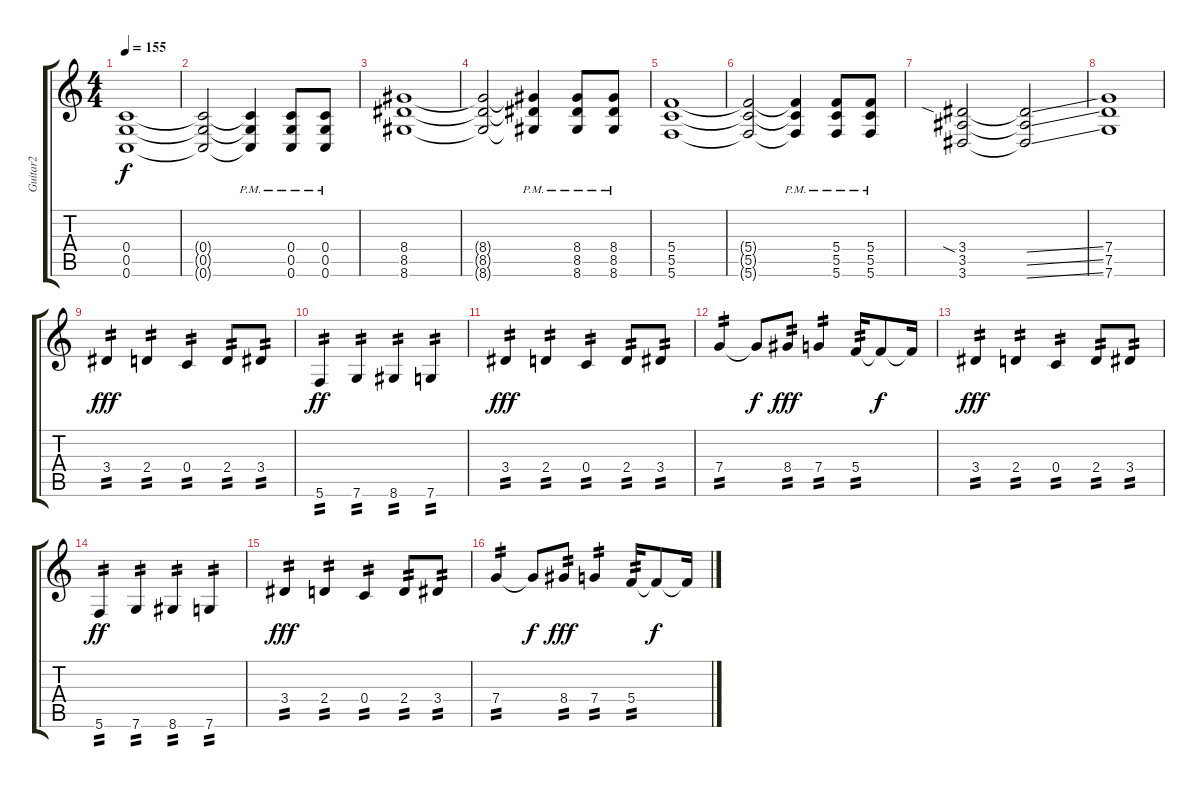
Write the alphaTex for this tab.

\track ("Guitar2" "Guitar2") {instrument distortionguitar}
\staff {score tabs}
\tuning (D4 A3 F3 C3 G2 C2) {hide}
\ts (4 4)
\tempo 155
\clef g2
\ks c
(0.4 0.5 0.6).1{dy f} |
(0.4{t} 0.5{t} 0.6{t}).2 (0.4{pm t} 0.5{pm t} 0.6{pm t}).4 (0.4{pm} 0.5{pm} 0.6{pm}).8 (0.4{pm} 0.5{pm} 0.6{pm}).8 |
(8.4 8.5 8.6).1 |
(8.4{t} 8.5{t} 8.6{t}).2 (8.4{pm t} 8.5{pm t} 8.6{pm t}).4 (8.4{pm} 8.5{pm} 8.6{pm}).8 (8.4{pm} 8.5{pm} 8.6{pm}).8 |
(5.4 5.5 5.6).1 |
(5.4{t} 5.5{t} 5.6{t}).2 (5.4{pm t} 5.5{pm t} 5.6{pm t}).4 (5.4{pm} 5.5{pm} 5.6{pm}).8 (5.4{pm} 5.5{pm} 5.6{pm}).8 |
(3.4{sia} 3.5 3.6).2 (3.4{ss t} 3.5{ss t} 3.6{ss t}).2 |
(7.4 7.5 7.6).1 |
3.4.4{tp 2 dy fff} 2.4.4{tp 2} 0.4.4{tp 2} 2.4.8{tp 2} 3.4.8{tp 2} |
5.6.4{tp 2 dy ff} 7.6.4{tp 2} 8.6.4{tp 2} 7.6.4{tp 2} |
3.4.4{tp 2 dy fff} 2.4.4{tp 2} 0.4.4{tp 2} 2.4.8{tp 2} 3.4.8{tp 2} |
7.4.4{tp 2} 7.4{t}.8{dy f} 8.4.8{tp 2 dy fff} 7.4.4{tp 2} 5.4.16{tp 2} 5.4{t}.8{dy f} 5.4{t}.16 |
3.4.4{tp 2 dy fff} 2.4.4{tp 2} 0.4.4{tp 2} 2.4.8{tp 2} 3.4.8{tp 2} |
5.6.4{tp 2 dy ff} 7.6.4{tp 2} 8.6.4{tp 2} 7.6.4{tp 2} |
3.4.4{tp 2 dy fff} 2.4.4{tp 2} 0.4.4{tp 2} 2.4.8{tp 2} 3.4.8{tp 2} |
7.4.4{tp 2} 7.4{t}.8{dy f} 8.4.8{tp 2 dy fff} 7.4.4{tp 2} 5.4.16{tp 2} 5.4{t}.8{dy f} 5.4{t}.16
